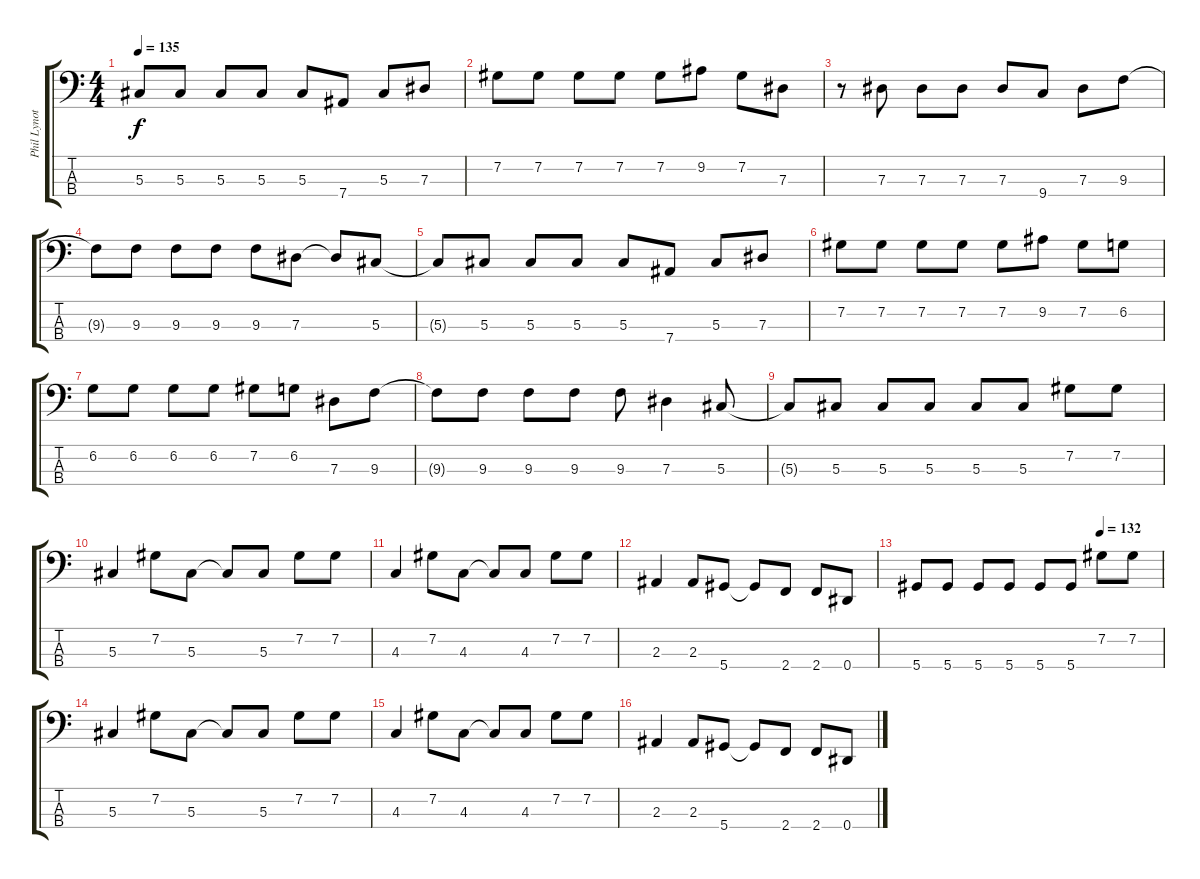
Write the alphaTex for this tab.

\track ("Phil Lynott" "Phil Lynot") {instrument electricbassfinger}
\staff {score tabs}
\tuning (Gb2 Db2 Ab1 Eb1) {hide}
\ts (4 4)
\tempo 135
\clef f4
\ks c
5.3{t}.8{dy f} 5.3.8 5.3.8 5.3.8 5.3.8 7.4.8 5.3.8 7.3.8 |
7.2.8 7.2.8 7.2.8 7.2.8 7.2.8 9.2.8 7.2.8 7.3.8 |
r.8 7.3.8 7.3.8 7.3.8 7.3.8 9.4.8 7.3.8 9.3.8 |
9.3{t}.8 9.3.8 9.3.8 9.3.8 9.3.8 7.3.8 7.3{t}.8 5.3.8 |
5.3{t}.8 5.3.8 5.3.8 5.3.8 5.3.8 7.4.8 5.3.8 7.3.8 |
7.2.8 7.2.8 7.2.8 7.2.8 7.2.8 9.2.8 7.2.8 6.2.8 |
6.2.8 6.2.8 6.2.8 6.2.8 7.2.8 6.2.8 7.3.8 9.3.8 |
9.3{t}.8 9.3.8 9.3.8 9.3.8 9.3.8 7.3.4 5.3.8 |
5.3{t}.8 5.3.8 5.3.8 5.3.8 5.3.8 5.3.8 7.2.8 7.2.8 |
5.3.4 7.2.8 5.3.8 5.3{t}.8 5.3.8 7.2.8 7.2.8 |
4.3.4 7.2.8 4.3.8 4.3{t}.8 4.3.8 7.2.8 7.2.8 |
2.3.4 2.3.8 5.4.8 5.4{t}.8 2.4.8 2.4.8 0.4.8 |
\tempo (132 0.75)
5.4.8 5.4.8 5.4.8 5.4.8 5.4.8 5.4.8 7.2.8 7.2.8 |
5.3.4 7.2.8 5.3.8 5.3{t}.8 5.3.8 7.2.8 7.2.8 |
4.3.4 7.2.8 4.3.8 4.3{t}.8 4.3.8 7.2.8 7.2.8 |
2.3.4 2.3.8 5.4.8 5.4{t}.8 2.4.8 2.4.8 0.4.8
